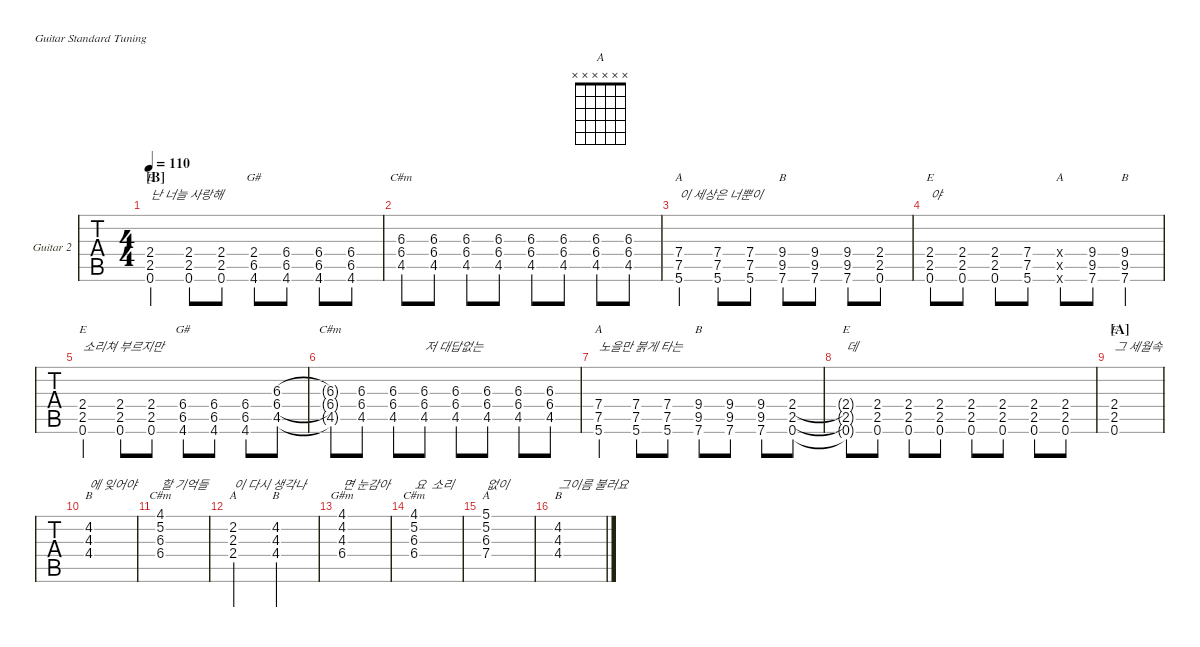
\defaultSystemsLayout 4
\hideDynamics
\bracketExtendMode nobrackets
\firstSystemTrackNameOrientation horizontal
\track ("Guitar 3" "Guitar 2") {defaultSystemsLayout 4 instrument distortionguitar}
\staff {tabs}
\tuning (E4 B3 G3 D3 A2 E2)
\chord ("C#m" x x 6 6 4 x) {firstfret 4 showdiagram false showfingering false}
\chord ("A" x x x 7 7 5) {firstfret 5 showdiagram false showfingering false}
\chord ("B" x x x 9 9 7) {firstfret 7 showdiagram false showfingering false}
\chord ("E" x x x 2 2 0) {showdiagram false showfingering false barre 2}
\chord ("B" x 4 4 4 x x) {showdiagram false showfingering false barre (4 4)}
\chord ("C#m" 4 5 6 6 x x) {firstfret 4 showdiagram false showfingering false}
\chord ("A" x 2 2 2 x x) {showdiagram false showfingering false barre (2 2)}
\chord ("G#m" 4 4 4 6 x x) {firstfret 4 showdiagram false showfingering false barre (4 4)}
\chord ("A" 5 5 6 7 x x) {firstfret 5 showdiagram false showfingering false barre 5}
\chord ("G#" x x x 2 6 4) {firstfret 2 showdiagram false showfingering false}
\chord ("A" x x x x x x)
\ts (4 4)
\section ("B" "")
\tempo 110
\clef g2
\ks c
(2.4 2.5 0.6).4{ch "E" txt "난 너늘 사랑해" dy mf} (2.4 2.5 0.6).8 (2.4 2.5 0.6).8 (2.4 6.5{acc #} 4.6{acc #}).8{ch "G#"} (6.4{acc #} 6.5{acc #} 4.6{acc #}).8 (6.4{acc #} 6.5{acc #} 4.6{acc #}).8 (6.4{acc #} 6.5{acc #} 4.6{acc #}).8 |
(6.3{acc #} 6.4{acc #} 4.5{acc #}).8{ch "C#m"} (6.3{acc #} 6.4{acc #} 4.5{acc #}).8 (6.3{acc #} 6.4{acc #} 4.5{acc #}).8 (6.3{acc #} 6.4{acc #} 4.5{acc #}).8 (6.3{acc #} 6.4{acc #} 4.5{acc #}).8 (6.3{acc #} 6.4{acc #} 4.5{acc #}).8 (6.3{acc #} 6.4{acc #} 4.5{acc #}).8 (6.3{acc #} 6.4{acc #} 4.5{acc #}).8 |
(7.4 7.5 5.6).4{ch "A" txt "이 세상은 너뿐이"} (7.4 7.5 5.6).8 (7.4 7.5 5.6).8 (7.6 9.5{acc #} 9.4).8{ch "B"} (7.6 9.5{acc #} 9.4).8 (7.6 9.5{acc #} 9.4).8 (2.4 2.5 0.6).8 |
(2.4 2.5 0.6).8{ch "E" txt "야"} (0.6 2.5 2.4).8 (2.4 2.5 0.6).8 (5.6 7.5 7.4).8 (0.4{x} 0.5{x} 0.6{x}).8{ch "A"} (7.6 9.5{acc #} 9.4).8 (9.4{st} 9.5{st acc #} 7.6{st}).4{ch "B"} |
(2.4 2.5 0.6).4{ch "E" txt "소리쳐 부르지만"} (2.4 2.5 0.6).8 (2.4 2.5 0.6).8 (6.4{acc #} 6.5{acc #} 4.6{acc #}).8{ch "G#"} (6.4{acc #} 6.5{acc #} 4.6{acc #}).8 (6.4{acc #} 6.5{acc #} 4.6{acc #}).8 (6.3{acc #} 6.4{acc #} 4.5{acc #}).8 |
(6.3{t acc #} 6.4{t acc #} 4.5{t acc #}).8{ch "C#m"} (6.3{acc #} 6.4{acc #} 4.5{acc #}).8 (6.3{acc #} 6.4{acc #} 4.5{acc #}).8 (6.3{acc #} 6.4{acc #} 4.5{acc #}).8{txt "저 대답없는"} (6.3{acc #} 6.4{acc #} 4.5{acc #}).8 (6.3{acc #} 6.4{acc #} 4.5{acc #}).8 (6.3{acc #} 6.4{acc #} 4.5{acc #}).8 (6.3{acc #} 6.4{acc #} 4.5{acc #}).8 |
(7.4 7.5 5.6).4{ch "A" txt "노을만 붉게 타는"} (7.4 7.5 5.6).8 (7.4 7.5 5.6).8 (7.6 9.5{acc #} 9.4).8{ch "B"} (7.6 9.5{acc #} 9.4).8 (7.6 9.5{acc #} 9.4).8 (2.4 2.5 0.6).8 |
(2.4{t} 2.5{t} 0.6{t}).8{ch "E" txt "데"} (0.6 2.5 2.4).8 (0.6 2.5 2.4).8 (0.6 2.5 2.4).8 (0.6 2.5 2.4).8 (0.6 2.5 2.4).8 (0.6 2.5 2.4).8 (0.6 2.5 2.4).8 |
\section ("A" "")
(0.6 2.5 2.4).1{ch "E" txt "그 세월속" instrument electricguitarclean} |
(4.2{acc #} 4.3 4.4{acc #}).1{ch "B" txt "에 잊어야"} |
(4.1{acc #} 5.2 6.3{acc #} 6.4{acc #}).1{ch "C#m" txt "할 기억들"} |
(2.2{acc #} 2.3 2.4).2{ch "A" txt "이 다시 생각나"} (4.4{acc #} 4.3 4.2{acc #}).2{ch "B"} |
(4.1{acc #} 4.2{acc #} 4.3 6.4{acc #}).1{ch "G#m" txt "면 눈감아"} |
(4.1{acc #} 5.2 6.3{acc #} 6.4{acc #}).1{ch "C#m" txt "요  소리"} |
(5.1 5.2 6.3{acc #} 7.4).1{ch "A" txt "없이"} |
(4.4{acc #} 4.3 4.2{acc #}).1{ch "B" txt "그이름 불러요"}
